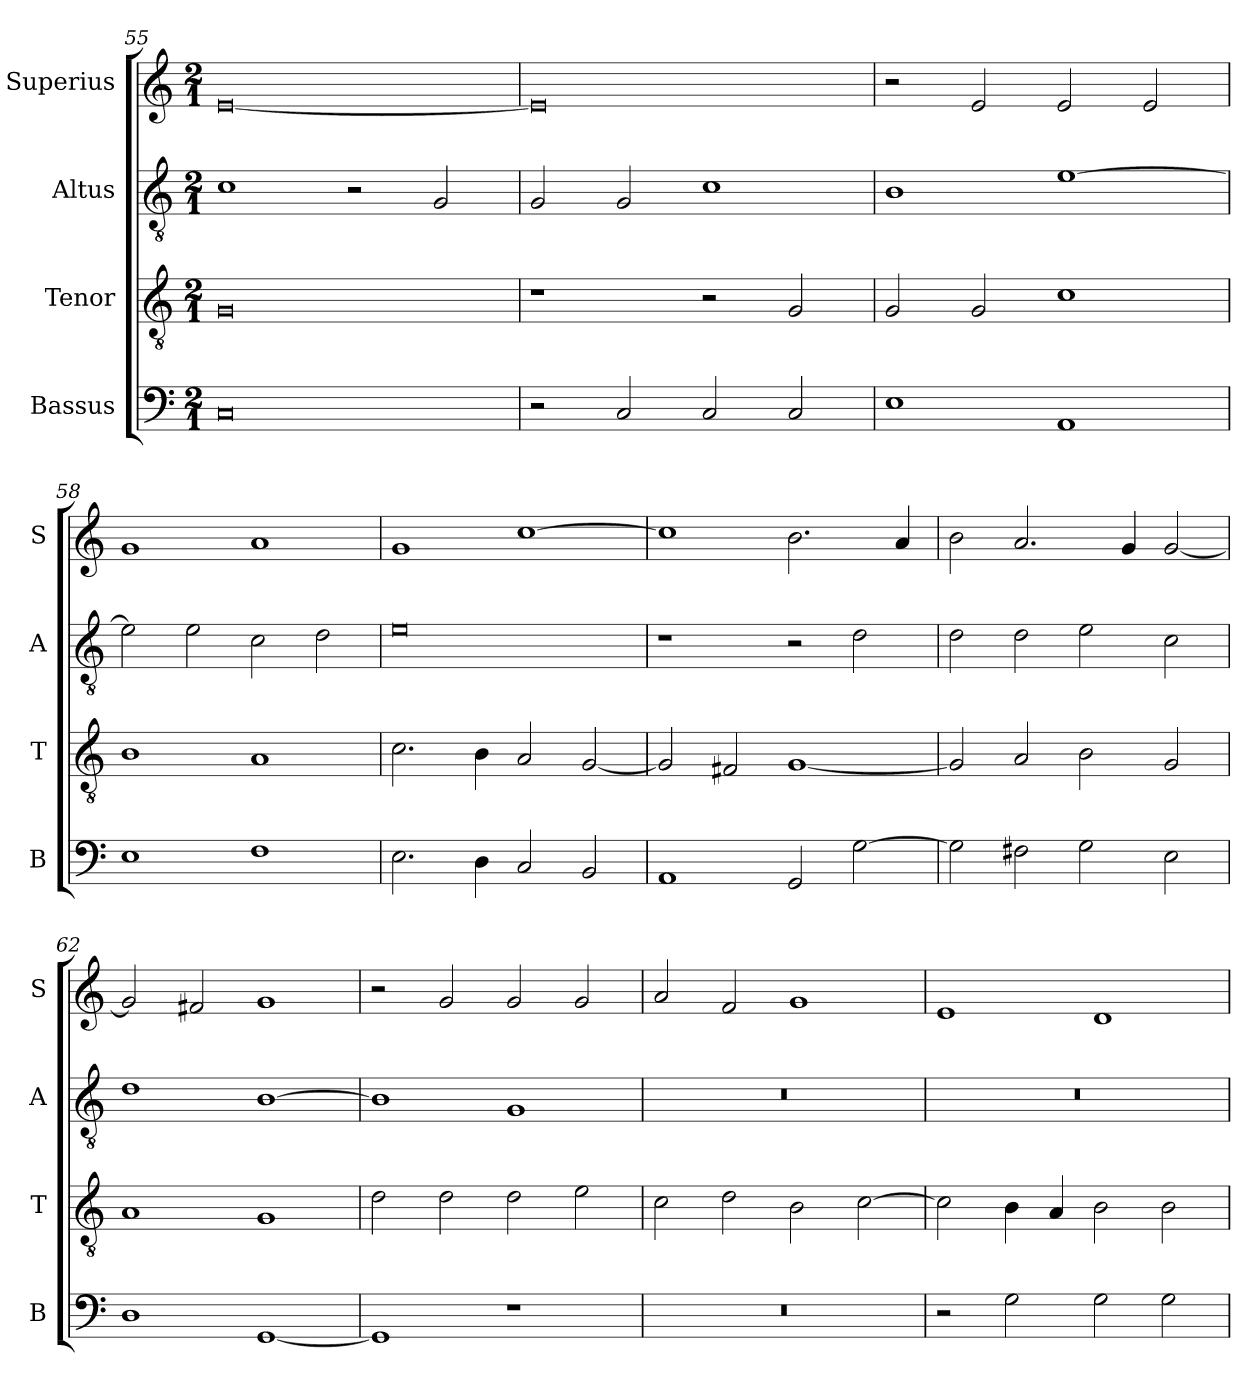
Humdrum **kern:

**kern	**kern	**kern	**kern
*part4	*part3	*part2	*part1
*staff4	*staff3	*staff2	*staff1
*I"Bassus	*I"Tenor	*I"Altus	*I"Superius
*I'B	*I'T	*I'A	*I'S
*clefF4	*clefGv2	*clefGv2	*clefG2
*k[]	*k[]	*k[]	*k[]
*C:	*C:	*C:	*C:
*M2/1	*M2/1	*M2/1	*M2/1
=55	=55	=55	=55
0C	0G	1c	[0e
.	.	2r	.
.	.	2G	.
=56	=56	=56	=56
2r	1r	2G	0e]
2C	.	2G	.
2C	2r	1c	.
2C	2G	.	.
=57	=57	=57	=57
1E	2G	1B	2r
.	2G	.	2e
1AA	1c	[1e	2e
.	.	.	2e
=58	=58	=58	=58
1E	1B	2e]	1g
.	.	2e	.
1F	1A	2c	1a
.	.	2d	.
=59	=59	=59	=59
2.E	2.c	0e	1g
4D	4B	.	.
2C	2A	.	[1cc
2BB	[2G	.	.
=60	=60	=60	=60
1AA	2G]	1r	1cc]
.	2F#X	.	.
2GG	[1G	2r	2.b
[2G	.	2d	.
.	.	.	4a
=61	=61	=61	=61
2G]	2G]	2d	2b
2F#X	2A	2d	2.a
2G	2B	2e	.
.	.	.	4g
2E	2G	2c	[2g
=62	=62	=62	=62
1D	1A	1d	2g]
.	.	.	2f#X
[1GG	1G	[1B	1g
=63	=63	=63	=63
1GG]	2d	1B]	2r
.	2d	.	2g
1r	2d	1G	2g
.	2e	.	2g
=64	=64	=64	=64
0r	2c	0r	2a
.	2d	.	2f
.	2B	.	1g
.	[2c	.	.
=65	=65	=65	=65
2r	2c]	0r	1e
2G	4B	.	.
.	4A	.	.
2G	2B	.	1d
2G	2B	.	.
=	=	=	=
*-	*-	*-	*-
